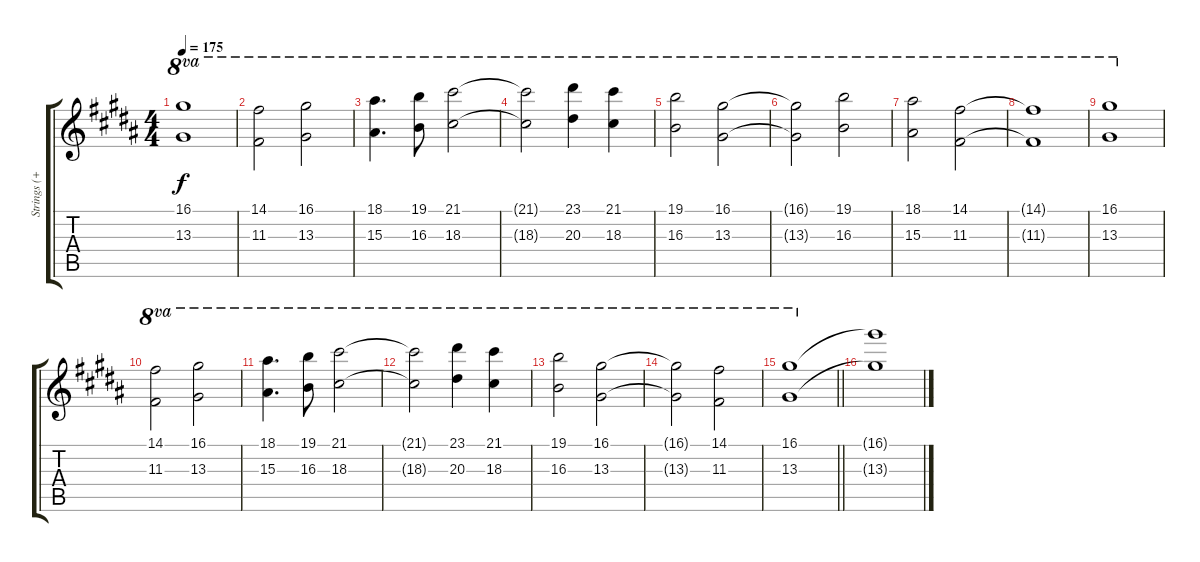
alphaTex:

\track ("Strings (+1 octave)" "Strings (+") {instrument stringensemble1}
\staff {score tabs}
\tuning (E5 B4 G4 D4 A3 E3) {hide}
\ts (4 4)
\tempo 175
\clef g2
\ks b
(16.1 13.3).1{ot 8va dy f} |
\ks g#minor
(14.1 11.3).2{ot 8va} (16.1 13.3).2{ot 8va} |
(18.1 15.3).4{d ot 8va} (19.1 16.3).8{ot 8va} (21.1 18.3).2{ot 8va} |
\ks b
(21.1{t} 18.3{t}).2{ot 8va} (23.1 20.3).4{ot 8va} (21.1 18.3).4{ot 8va} |
\ks g#minor
(19.1 16.3).2{ot 8va} (16.1 13.3).2{ot 8va} |
(16.1{t} 13.3{t}).2{ot 8va} (19.1 16.3).2{ot 8va} |
(18.1 15.3).2{ot 8va} (14.1 11.3).2{ot 8va} |
\ks b
(14.1{t} 11.3{t}).1{ot 8va} |
\ks g#minor
(16.1 13.3).1{ot 8va} |
(14.1 11.3).2{ot 8va} (16.1 13.3).2{ot 8va} |
(18.1 15.3).4{d ot 8va} (19.1 16.3).8{ot 8va} (21.1 18.3).2{ot 8va} |
\ks b
(21.1{t} 18.3{t}).2{ot 8va} (23.1 20.3).4{ot 8va} (21.1 18.3).4{ot 8va} |
\ks g#minor
(19.1 16.3).2{ot 8va} (16.1 13.3).2{ot 8va} |
(16.1{t} 13.3{t}).2{ot 8va} (14.1 11.3).2{ot 8va} |
\barLineRight lightlight
(16.1 13.3).1{ot 8va} |
\ks b
(16.1{t} 13.3{t}).1
